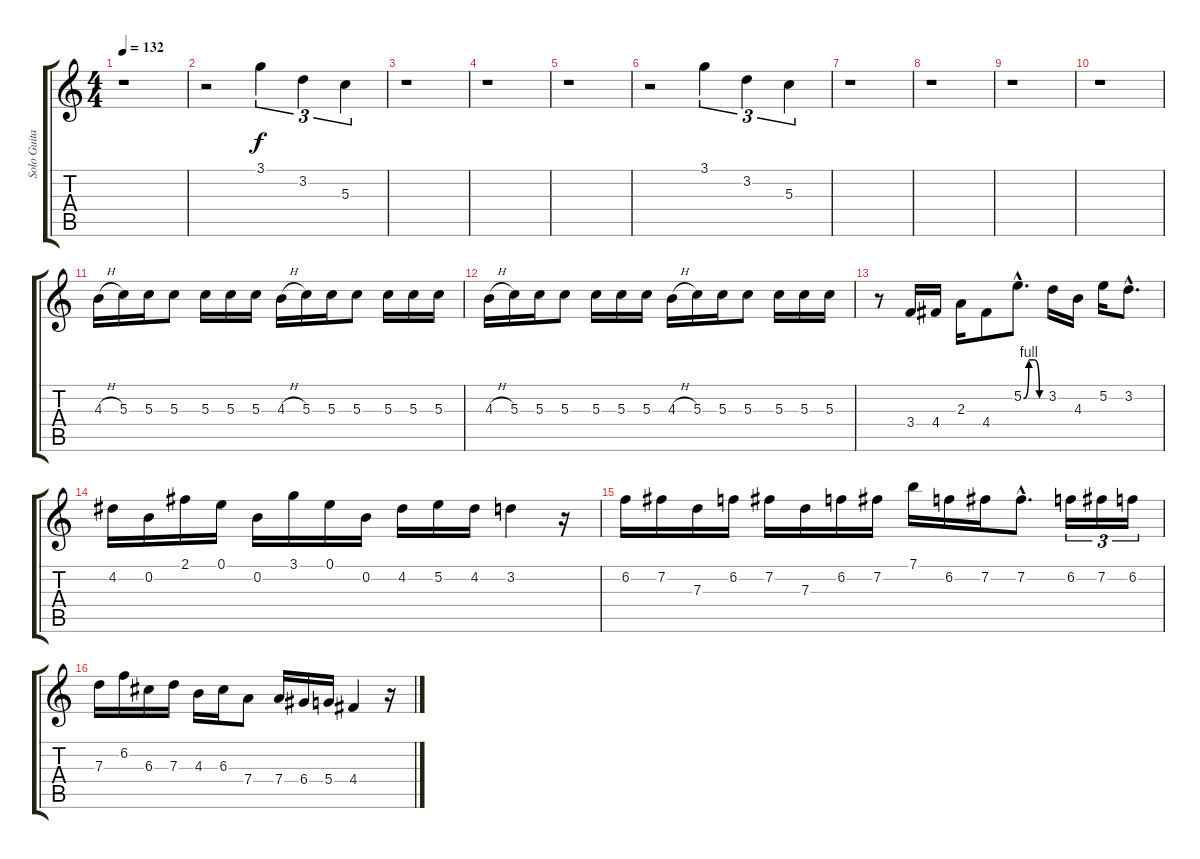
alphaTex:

\track ("Solo Guitar" "Solo Guita") {instrument overdrivenguitar}
\staff {score tabs}
\tuning (E4 B3 G3 D3 A2 E2) {hide}
\ts (4 4)
\tempo 132
\clef g2
\ks c
r.1{dy f} |
r.2 3.1.4{tu (3 2)} 3.2.4{tu (3 2)} 5.3.4{tu (3 2)} |
r.1 |
r.1 |
r.1 |
r.2 3.1.4{tu (3 2)} 3.2.4{tu (3 2)} 5.3.4{tu (3 2)} |
r.1 |
r.1 |
r.1 |
r.1 |
4.3{h}.16 5.3.16 5.3.16 5.3.8 5.3.16 5.3.16 5.3.16 4.3{h}.16 5.3.16 5.3.16 5.3.8 5.3.16 5.3.16 5.3.16 |
4.3{h}.16 5.3.16 5.3.16 5.3.8 5.3.16 5.3.16 5.3.16 4.3{h}.16 5.3.16 5.3.16 5.3.8 5.3.16 5.3.16 5.3.16 |
r.8 3.4.16 4.4.16 2.3.16 4.4.8 5.2{be (custom 0 0 15 4 30 4 45 0 60 0) hac}.8{d} 3.2.16 4.3.16 5.2.16 3.2{hac}.8{d} |
4.2.16 0.2.16 2.1.16 0.1.16 0.2.16 3.1.16 0.1.16 0.2.16 4.2.16 5.2.16 4.2.16 3.2.4 r.16 |
6.2.16 7.2.16 7.3.16 6.2.16 7.2.16 7.3.16 6.2.16 7.2.16 7.1.16 6.2.16 7.2.16 7.2{hac}.8{d} 6.2.16{tu (3 2)} 7.2.16{tu (3 2)} 6.2.16{tu (3 2)} |
7.3.16 6.2.16 6.3.16 7.3.16 4.3.16 6.3.16 7.4.8 7.4.16 6.4.16 5.4.16 4.4.4 r.16
